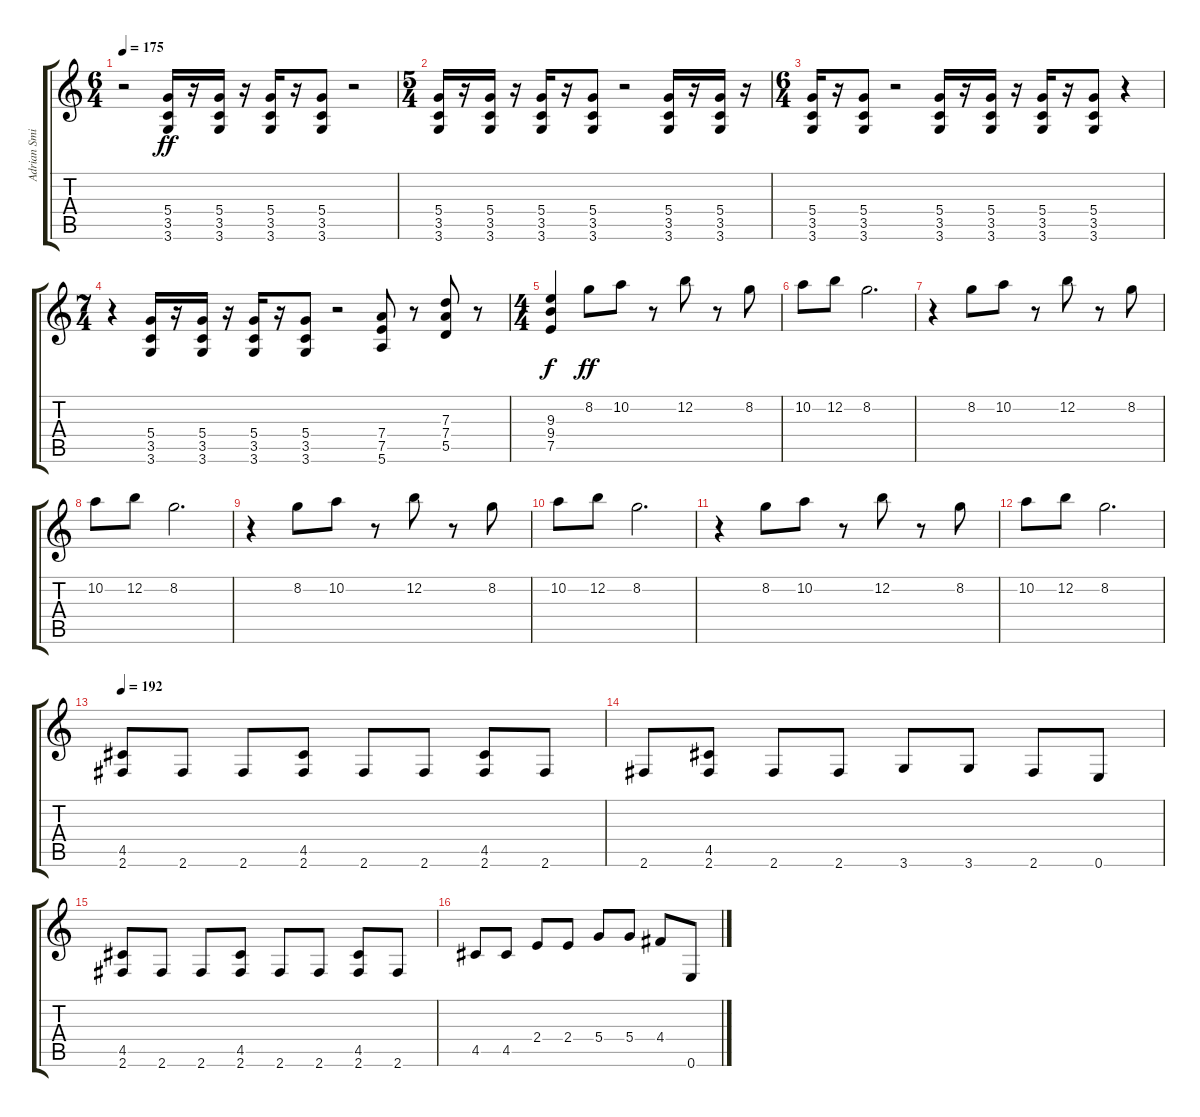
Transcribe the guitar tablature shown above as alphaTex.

\track ("Adrian Smith" "Adrian Smi") {instrument distortionguitar}
\staff {score tabs}
\tuning (E4 B3 G3 D3 A2 E2) {hide}
\ts (6 4)
\tempo 175
\clef g2
\ks c
r.2{dy ff} (5.4 3.5 3.6).16 r.16 (5.4 3.5 3.6).16 r.16 (5.4 3.5 3.6).16 r.16 (5.4 3.5 3.6).8 r.2 |
\ts (5 4)
(5.4 3.5 3.6).16 r.16 (5.4 3.5 3.6).16 r.16 (5.4 3.5 3.6).16 r.16 (5.4 3.5 3.6).8 r.2 (5.4 3.5 3.6).16 r.16 (5.4 3.5 3.6).16 r.16 |
\ts (6 4)
(5.4 3.5 3.6).16 r.16 (5.4 3.5 3.6).8 r.2 (5.4 3.5 3.6).16 r.16 (5.4 3.5 3.6).16 r.16 (5.4 3.5 3.6).16 r.16 (5.4 3.5 3.6).8 r.4 |
\ts (7 4)
r.4{volume 13 balance 14} (5.4 3.5 3.6).16 r.16 (5.4 3.5 3.6).16 r.16 (5.4 3.5 3.6).16 r.16 (5.4 3.5 3.6).8 r.2 (7.4 7.5 5.6).8{instrument distortionguitar} r.8 (7.3 7.4 5.5).8 r.8 |
\ts (4 4)
(9.3 9.4 7.5).4{dy f instrument distortionguitar} 8.2.8{dy ff} 10.2.8 r.8 12.2.8 r.8 8.2.8 |
10.2.8 12.2.8 8.2.2{d} |
r.4 8.2.8 10.2.8 r.8 12.2.8 r.8 8.2.8 |
10.2.8 12.2.8 8.2.2{d} |
r.4 8.2.8 10.2.8 r.8 12.2.8 r.8 8.2.8 |
10.2.8 12.2.8 8.2.2{d} |
r.4 8.2.8 10.2.8 r.8 12.2.8 r.8 8.2.8 |
10.2.8 12.2.8 8.2.2{d} |
\tempo 192
(4.5 2.6).8 2.6.8 2.6.8 (4.5 2.6).8 2.6.8 2.6.8 (4.5 2.6).8 2.6.8 |
2.6.8 (4.5 2.6).8 2.6.8 2.6.8 3.6.8 3.6.8 2.6.8 0.6.8 |
(4.5 2.6).8 2.6.8 2.6.8 (4.5 2.6).8 2.6.8 2.6.8 (4.5 2.6).8 2.6.8 |
4.5.8 4.5.8 2.4.8 2.4.8 5.4.8 5.4.8 4.4.8 0.6.8
